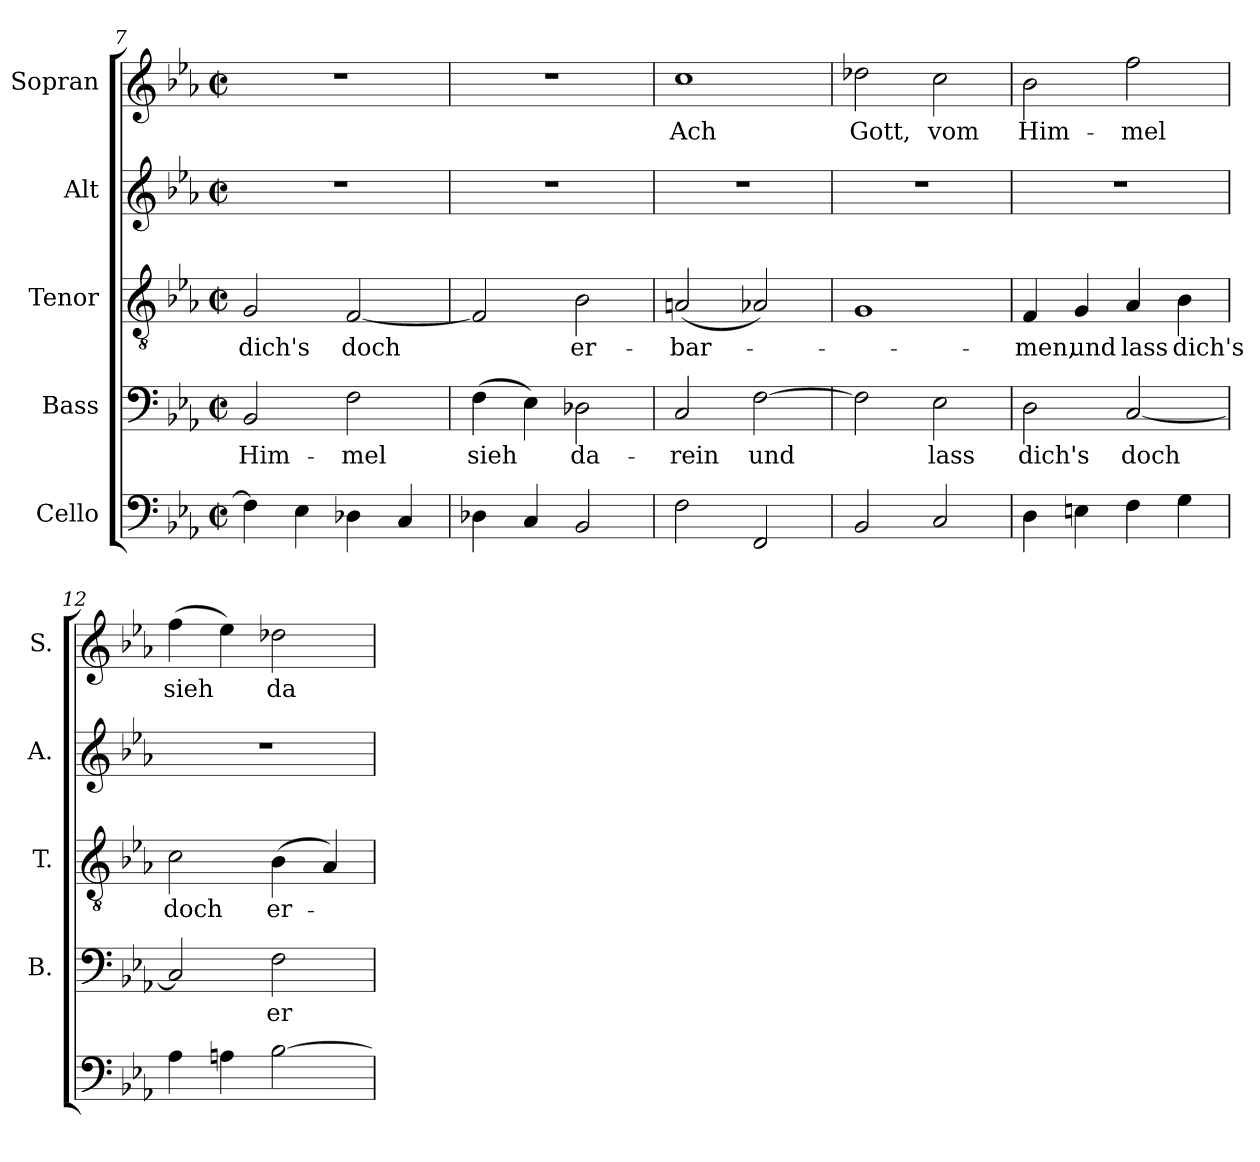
**kern	**kern	**text	**kern	**text	**kern	**kern	**text
*part5	*part4	*part4	*part3	*part3	*part2	*part1	*part1
*staff5	*staff4	*staff4	*staff3	*staff3	*staff2	*staff1	*staff1
*I"Cello	*I"Bass	*	*I"Tenor	*	*I"Alt	*I"Sopran	*
*	*I'B.	*	*I'T.	*	*I'A.	*I'S.	*
*clefF4	*clefF4	*	*clefGv2	*	*clefG2	*clefG2	*
*	*	*	*ITrd7c12	*	*	*	*
*k[b-e-a-]	*k[b-e-a-]	*	*k[b-e-a-]	*	*k[b-e-a-]	*k[b-e-a-]	*
*E-:	*E-:	*	*E-:	*	*E-:	*E-:	*
*M2/2	*M2/2	*	*M2/2	*	*M2/2	*M2/2	*
*met(c|)	*met(c|)	*	*met(c|)	*	*met(c|)	*met(c|)	*
=7	=7	=7	=7	=7	=7	=7	=7
!	!	!LO:LY:b:color=#000000	!	!	!	!	!
!	!	!	!	!LO:LY:b:color=#000000	!	!	!
4Fi\]	2BB-i/	Him-	2GGi/	dich's	1r	1r	.
4E-i\	.	.	.	.	.	.	.
!	!	!LO:LY:b:color=#000000	!	!	!	!	!
!	!	!	!	!LO:LY:b:color=#000000	!	!	!
4D-Xi\	2Fi\	-mel	[<2FFi/	doch	.	.	.
4Ci/	.	.	.	.	.	.	.
!!LO:LB:g=z
=8	=8	=8	=8	=8	=8	=8	=8
!	!	!LO:LY:b:color=#000000	!	!	!	!	!
4D-Xi\	(4Fi\	sieh	2FFi/]	.	1r	1r	.
4Ci/	4E-i\)	.	.	.	.	.	.
!	!	!LO:LY:b:color=#000000	!	!	!	!	!
!	!	!	!	!LO:LY:b:color=#000000	!	!	!
2BB-i/	2D-Xi\	da-	2BB-i\	er-	.	.	.
=9	=9	=9	=9	=9	=9	=9	=9
!	!	!LO:LY:b:color=#000000	!	!	!	!	!
!	!	!	!	!LO:LY:b:color=#000000	!	!	!
!	!	!	!	!	!	!	!LO:LY:b:color=#000000
2Fi\	2Ci/	-rein	(2AAni/	-bar-	1r	1cci	Ach
!	!	!LO:LY:b:color=#000000	!	!	!	!	!
2FFi/	[>2Fi\	und	2AA-Xi/)	.	.	.	.
=10	=10	=10	=10	=10	=10	=10	=10
!	!	!	!	!	!	!	!LO:LY:b:color=#000000
2BB-i/	2Fi\]	.	1GGi	.	1r	2dd-Xi\	Gott,
!	!	!LO:LY:b:color=#000000	!	!	!	!	!
!	!	!	!	!	!	!	!LO:LY:b:color=#000000
2Ci/	2E-i\	lass	.	.	.	2cci\	vom
=11	=11	=11	=11	=11	=11	=11	=11
!	!	!LO:LY:b:color=#000000	!	!	!	!	!
!	!	!	!	!LO:LY:b:color=#000000	!	!	!
!	!	!	!	!	!	!	!LO:LY:b:color=#000000
4Di\	2Di\	dich's	4FFi/	-men,	1r	2b-i\	Him-
!	!	!	!	!LO:LY:b:color=#000000	!	!	!
4Eni\	.	.	4GGi/	und	.	.	.
!	!	!LO:LY:b:color=#000000	!	!	!	!	!
!	!	!	!	!LO:LY:b:color=#000000	!	!	!
!	!	!	!	!	!	!	!LO:LY:b:color=#000000
4Fi\	[<2Ci/	doch	4AA-i/	lass	.	2ffi\	-mel
!	!	!	!	!LO:LY:b:color=#000000	!	!	!
4Gi\	.	.	4BB-i\	dich's	.	.	.
=12	=12	=12	=12	=12	=12	=12	=12
!	!	!	!	!LO:LY:b:color=#000000	!	!	!
!	!	!	!	!	!	!	!LO:LY:b:color=#000000
4A-i\	2Ci/]	.	2Ci\	doch	1r	(4ffi\	sieh
4Ani\	.	.	.	.	.	4ee-i\)	.
!	!	!LO:LY:b:color=#000000	!	!	!	!	!
!	!	!	!	!LO:LY:b:color=#000000	!	!	!
!	!	!	!	!	!	!	!LO:LY:b:color=#000000
[>2B-i\	2Fi\	er-	(4BB-i\	er-	.	2dd-Xi\	da-
.	.	.	4AA-i/)	.	.	.	.
=	=	=	=	=	=	=	=
*-	*-	*-	*-	*-	*-	*-	*-
